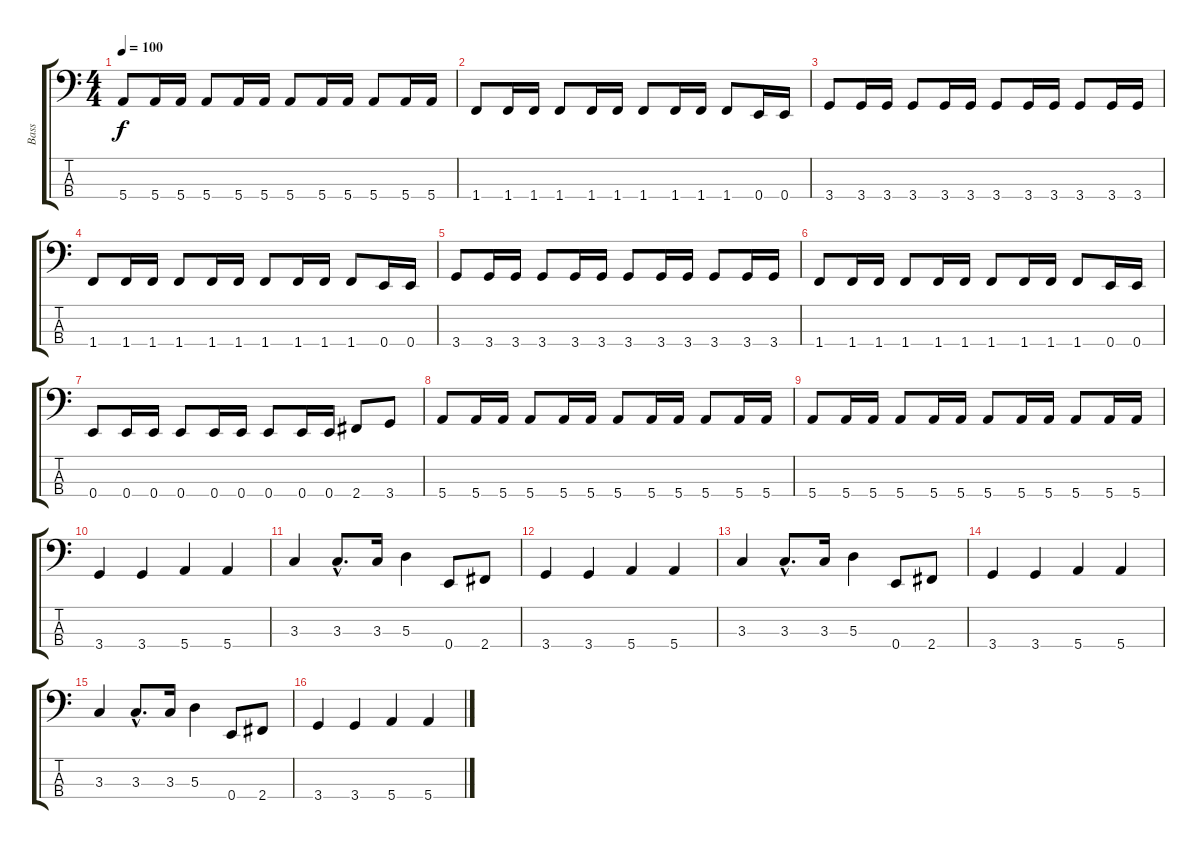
\track ("Bass" "Bass") {instrument electricbassfinger}
\staff {score tabs}
\tuning (G2 D2 A1 E1) {hide}
\ts (4 4)
\tempo 100
\clef f4
\ks c
5.4.8{dy f} 5.4.16 5.4.16 5.4.8 5.4.16 5.4.16 5.4.8 5.4.16 5.4.16 5.4.8 5.4.16 5.4.16 |
1.4.8 1.4.16 1.4.16 1.4.8 1.4.16 1.4.16 1.4.8 1.4.16 1.4.16 1.4.8 0.4.16 0.4.16 |
3.4.8 3.4.16 3.4.16 3.4.8 3.4.16 3.4.16 3.4.8 3.4.16 3.4.16 3.4.8 3.4.16 3.4.16 |
1.4.8 1.4.16 1.4.16 1.4.8 1.4.16 1.4.16 1.4.8 1.4.16 1.4.16 1.4.8 0.4.16 0.4.16 |
3.4.8 3.4.16 3.4.16 3.4.8 3.4.16 3.4.16 3.4.8 3.4.16 3.4.16 3.4.8 3.4.16 3.4.16 |
1.4.8 1.4.16 1.4.16 1.4.8 1.4.16 1.4.16 1.4.8 1.4.16 1.4.16 1.4.8 0.4.16 0.4.16 |
0.4.8 0.4.16 0.4.16 0.4.8 0.4.16 0.4.16 0.4.8 0.4.16 0.4.16 2.4.8 3.4.8 |
5.4.8 5.4.16 5.4.16 5.4.8 5.4.16 5.4.16 5.4.8 5.4.16 5.4.16 5.4.8 5.4.16 5.4.16 |
5.4.8 5.4.16 5.4.16 5.4.8 5.4.16 5.4.16 5.4.8 5.4.16 5.4.16 5.4.8 5.4.16 5.4.16 |
3.4.4 3.4.4 5.4.4 5.4.4 |
3.3.4 3.3{hac}.8{d} 3.3.16 5.3.4 0.4.8 2.4.8 |
3.4.4 3.4.4 5.4.4 5.4.4 |
3.3.4 3.3{hac}.8{d} 3.3.16 5.3.4 0.4.8 2.4.8 |
3.4.4 3.4.4 5.4.4 5.4.4 |
3.3.4 3.3{hac}.8{d} 3.3.16 5.3.4 0.4.8 2.4.8 |
3.4.4 3.4.4 5.4.4 5.4.4
